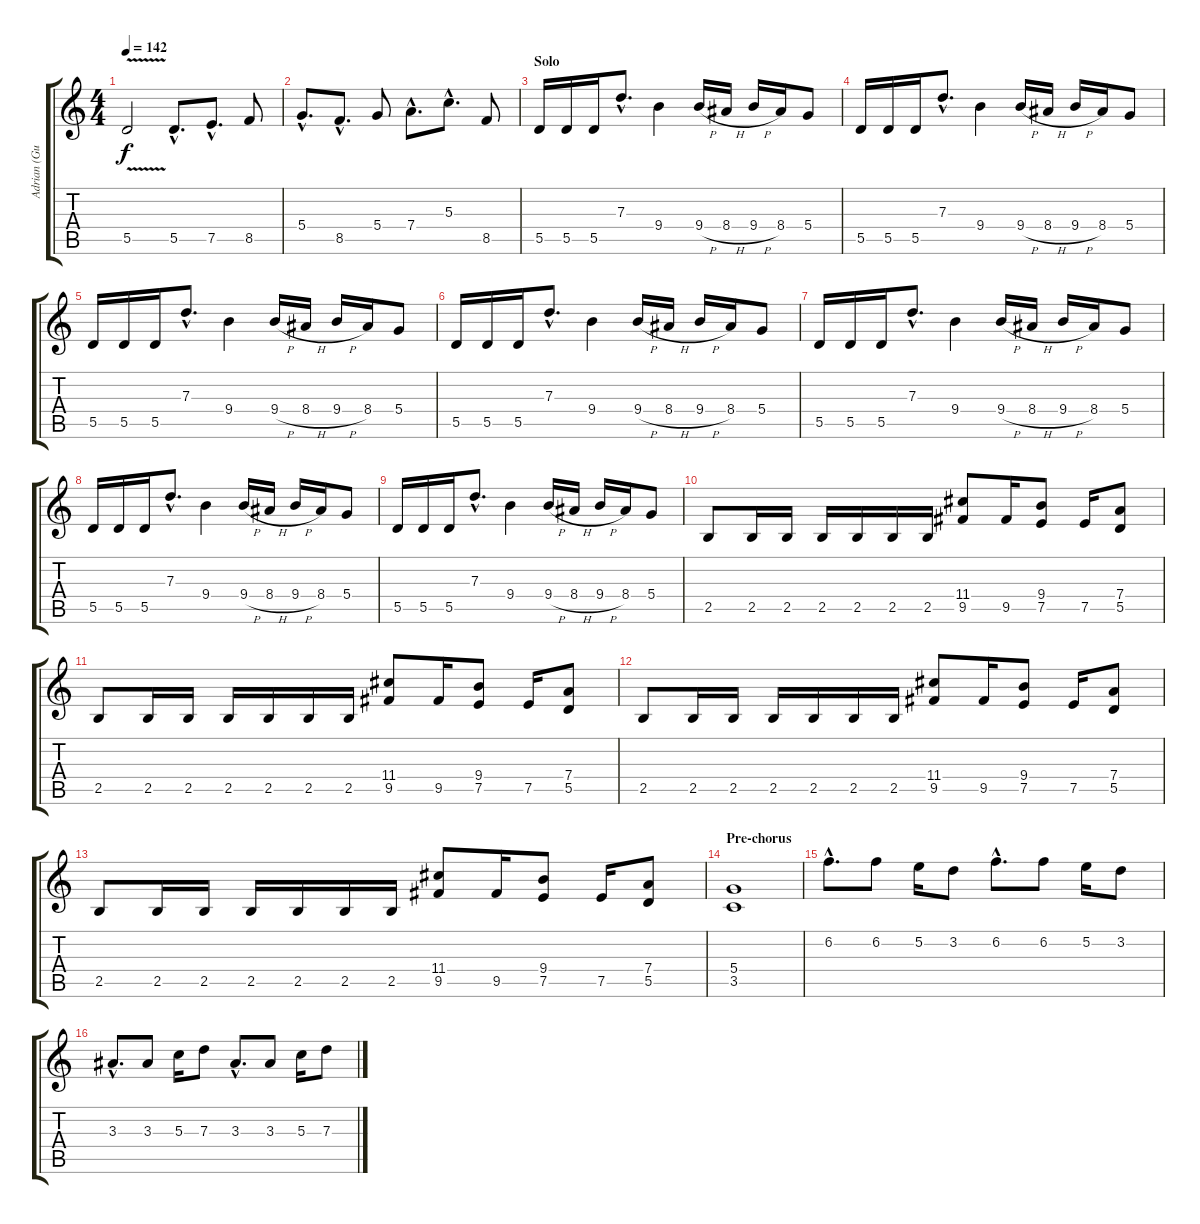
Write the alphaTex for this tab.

\track ("Adrian (Guitar)" "Adrian (Gu") {instrument distortionguitar}
\staff {score tabs}
\tuning (E4 B3 G3 D3 A2 E2) {hide}
\ts (4 4)
\tempo 142
\clef g2
\ks c
5.5{v}.2{dy f} 5.5{hac}.8{d} 7.5{hac}.8{d} 8.5.8 |
5.4{hac}.8{d} 8.5{hac}.8{d} 5.4.8 7.4{hac}.8{d} 5.3{hac}.8{d} 8.5.8 |
\section ("" "Solo")
5.5.16 5.5.16 5.5.16 7.3{hac}.8{d} 9.4.4 9.4{h}.16 8.4{h}.16 9.4{h}.16 8.4.16 5.4.8 |
5.5.16 5.5.16 5.5.16 7.3{hac}.8{d} 9.4.4 9.4{h}.16 8.4{h}.16 9.4{h}.16 8.4.16 5.4.8 |
5.5.16 5.5.16 5.5.16 7.3{hac}.8{d} 9.4.4 9.4{h}.16 8.4{h}.16 9.4{h}.16 8.4.16 5.4.8 |
5.5.16 5.5.16 5.5.16 7.3{hac}.8{d} 9.4.4 9.4{h}.16 8.4{h}.16 9.4{h}.16 8.4.16 5.4.8 |
5.5.16 5.5.16 5.5.16 7.3{hac}.8{d} 9.4.4 9.4{h}.16 8.4{h}.16 9.4{h}.16 8.4.16 5.4.8 |
5.5.16 5.5.16 5.5.16 7.3{hac}.8{d} 9.4.4 9.4{h}.16 8.4{h}.16 9.4{h}.16 8.4.16 5.4.8 |
5.5.16 5.5.16 5.5.16 7.3{hac}.8{d} 9.4.4 9.4{h}.16 8.4{h}.16 9.4{h}.16 8.4.16 5.4.8 |
2.5.8 2.5.16 2.5.16 2.5.16 2.5.16 2.5.16 2.5.16 (11.4 9.5).8 9.5.16 (9.4 7.5).8 7.5.16 (7.4 5.5).8 |
2.5.8 2.5.16 2.5.16 2.5.16 2.5.16 2.5.16 2.5.16 (11.4 9.5).8 9.5.16 (9.4 7.5).8 7.5.16 (7.4 5.5).8 |
2.5.8 2.5.16 2.5.16 2.5.16 2.5.16 2.5.16 2.5.16 (11.4 9.5).8 9.5.16 (9.4 7.5).8 7.5.16 (7.4 5.5).8 |
2.5.8 2.5.16 2.5.16 2.5.16 2.5.16 2.5.16 2.5.16 (11.4 9.5).8 9.5.16 (9.4 7.5).8 7.5.16 (7.4 5.5).8 |
\section ("" "Pre-chorus")
(5.4 3.5).1 |
6.2{hac}.8{d} 6.2.8 5.2.16 3.2.8 6.2{hac}.8{d} 6.2.8 5.2.16 3.2.8 |
3.3{hac}.8{d} 3.3.8 5.3.16 7.3.8 3.3{hac}.8{d} 3.3.8 5.3.16 7.3.8
